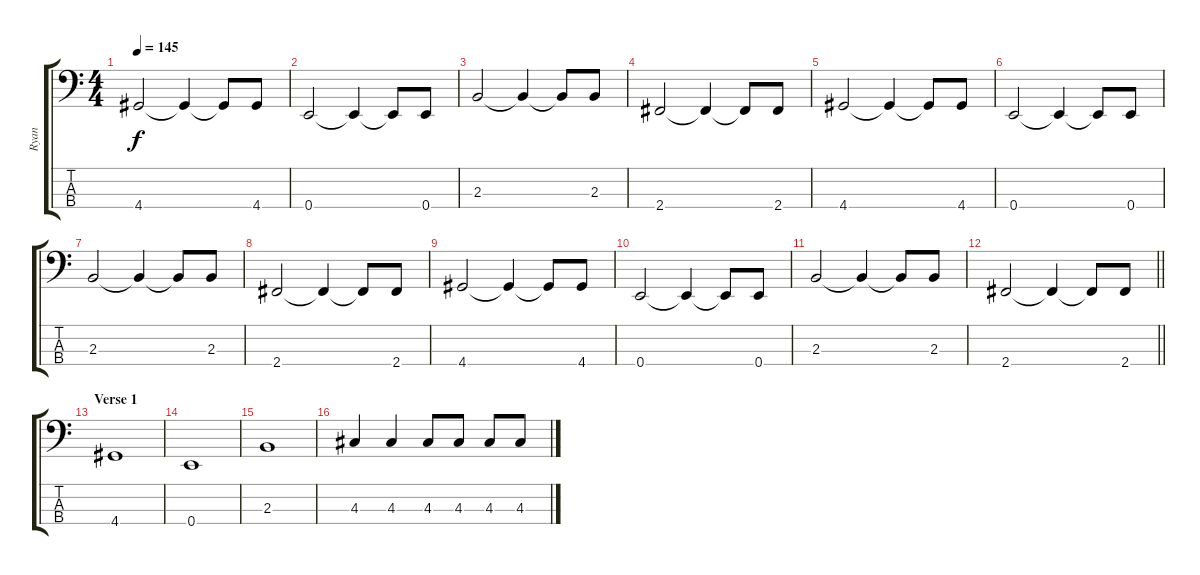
\track ("Ryan" "Ryan") {instrument electricbasspick}
\staff {score tabs}
\tuning (G2 D2 A1 E1) {hide}
\ts (4 4)
\tempo 145
\clef f4
\ks c
4.4.2{dy f} 4.4{t}.4 4.4{t}.8 4.4.8 |
0.4.2 0.4{t}.4 0.4{t}.8 0.4.8 |
2.3.2 2.3{t}.4 2.3{t}.8 2.3.8 |
2.4.2 2.4{t}.4 2.4{t}.8 2.4.8 |
4.4.2 4.4{t}.4 4.4{t}.8 4.4.8 |
0.4.2 0.4{t}.4 0.4{t}.8 0.4.8 |
2.3.2 2.3{t}.4 2.3{t}.8 2.3.8 |
2.4.2 2.4{t}.4 2.4{t}.8 2.4.8 |
4.4.2 4.4{t}.4 4.4{t}.8 4.4.8 |
0.4.2 0.4{t}.4 0.4{t}.8 0.4.8 |
2.3.2 2.3{t}.4 2.3{t}.8 2.3.8 |
\barLineRight lightlight
2.4.2 2.4{t}.4 2.4{t}.8 2.4.8 |
\section ("" "Verse 1")
4.4.1 |
0.4.1 |
2.3.1 |
4.3.4 4.3.4 4.3.8 4.3.8 4.3.8 4.3.8
